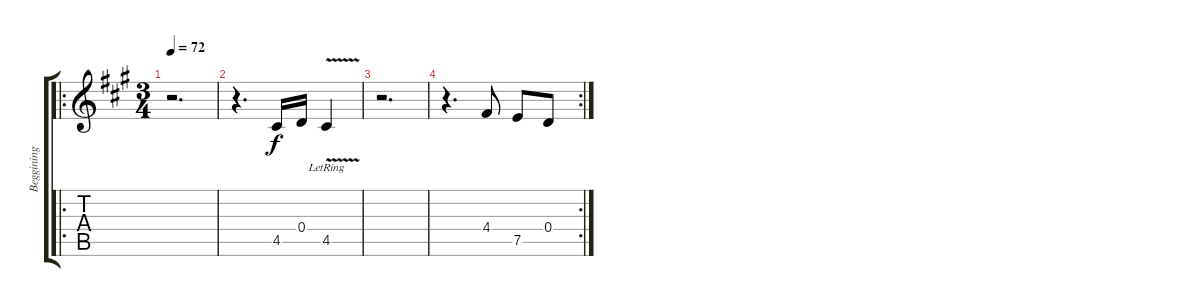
\track ("Beggining Guitar" "Beggining ") {instrument electricguitarjazz}
\staff {score tabs}
\tuning (E4 B3 G3 D3 A2 E2) {hide}
\ro
\ts (3 4)
\tempo 72
\clef g2
\ks a
r.2{d dy f instrument electricguitarjazz} |
r.4{d} 4.5.16 0.4.16 4.5{v lr}.4 |
r.2{d} |
\rc 2
r.4{d} 4.4.8 7.5.8 0.4.8
